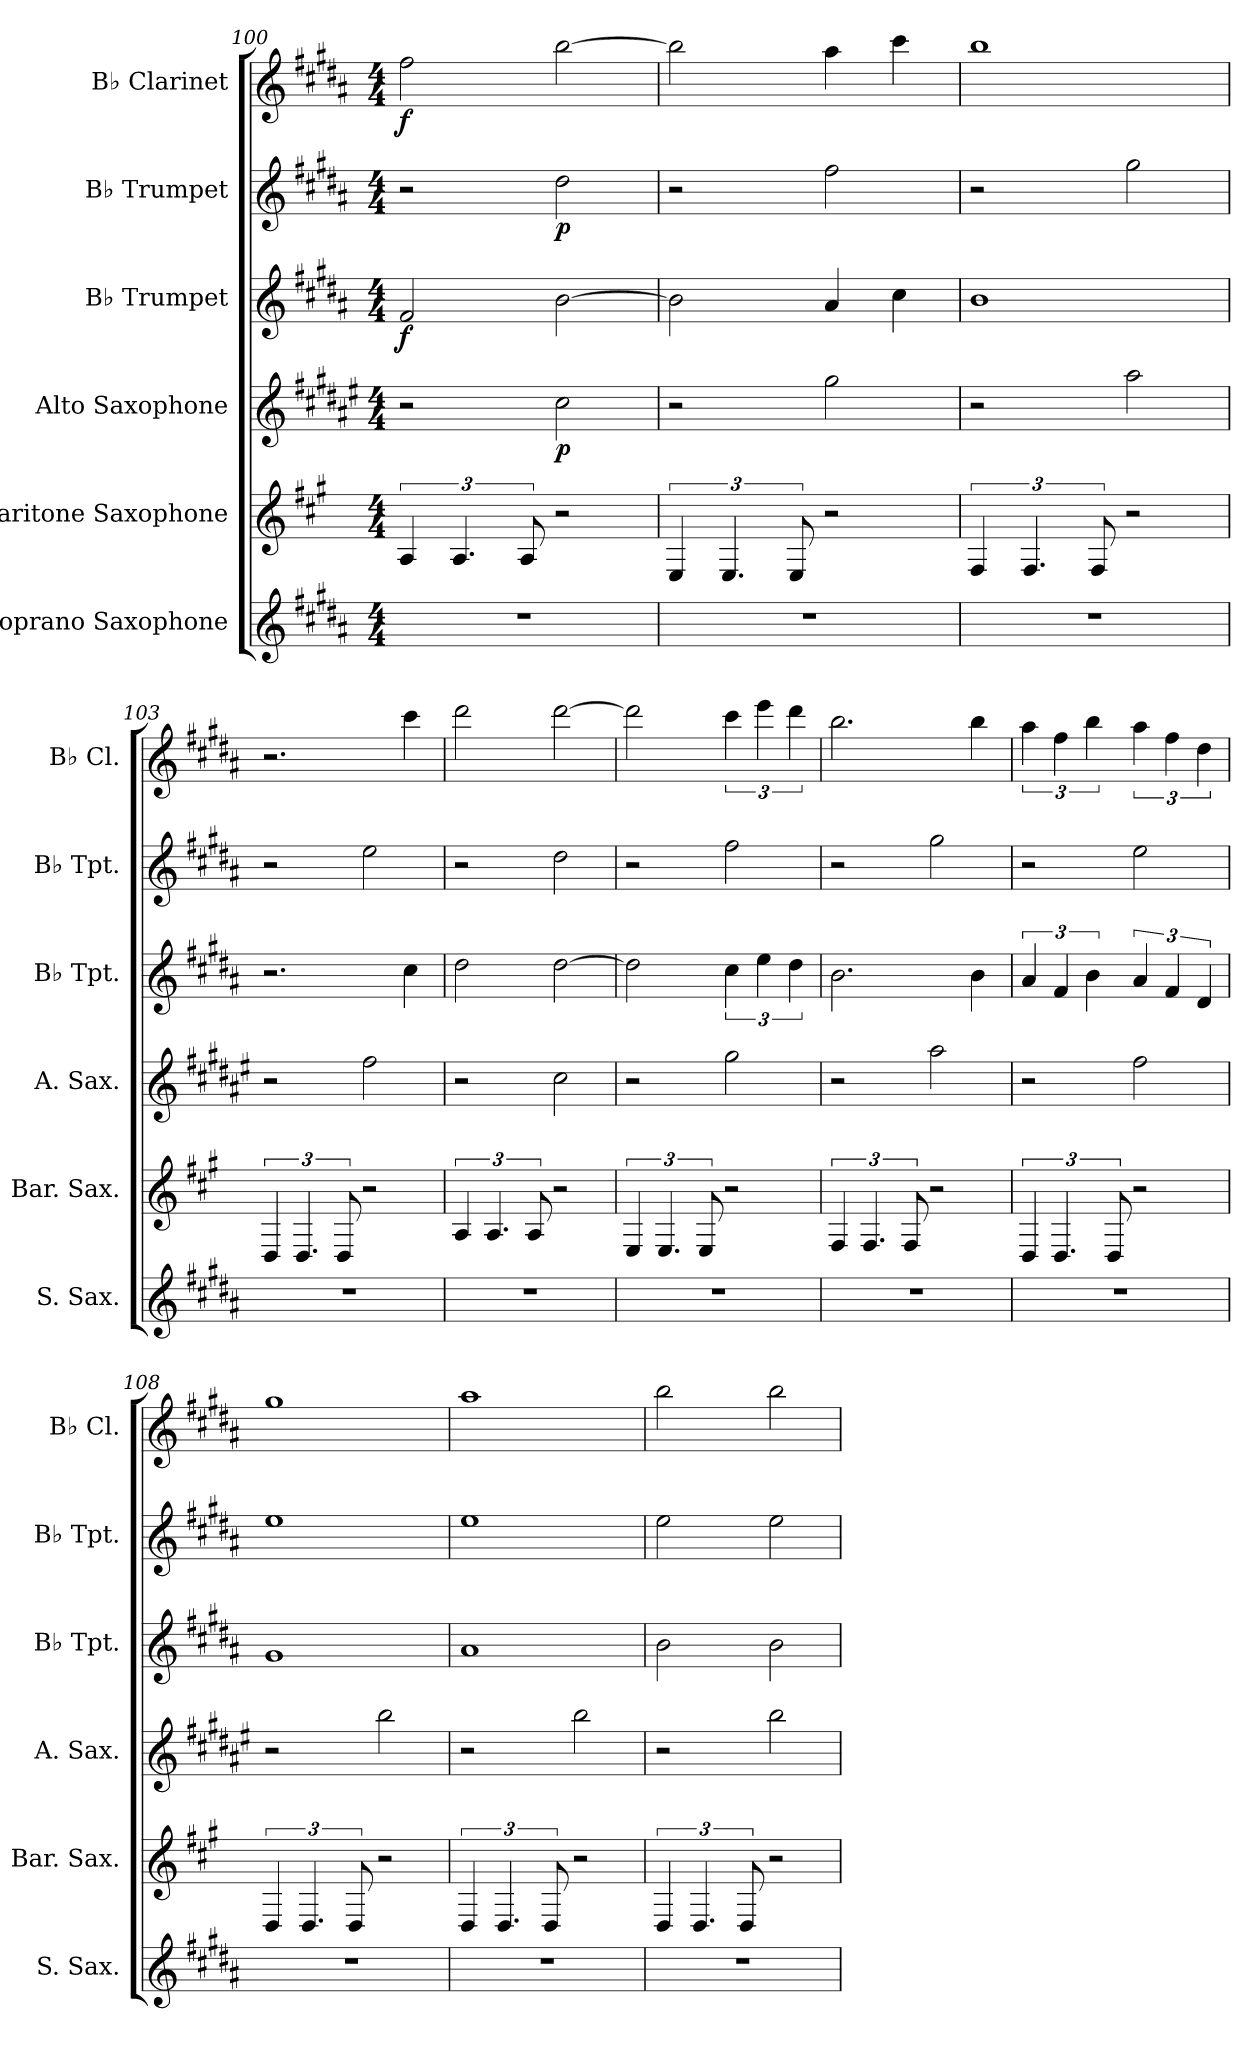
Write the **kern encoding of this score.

**kern	**kern	**kern	**dynam	**kern	**dynam	**kern	**dynam	**kern	**dynam
*part6	*part5	*part4	*part4	*part3	*part3	*part2	*part2	*part1	*part1
*staff6	*staff5	*staff4	*staff4	*staff3	*staff3	*staff2	*staff2	*staff1	*staff1
*I"Soprano Saxophone	*I"Baritone Saxophone	*I"Alto Saxophone	*	*I"B♭ Trumpet	*	*I"B♭ Trumpet	*	*I"B♭ Clarinet	*
*I'S. Sax.	*I'Bar. Sax.	*I'A. Sax.	*	*I'B♭ Tpt.	*	*I'B♭ Tpt.	*	*I'B♭ Cl.	*
!!LO:PB:g=z
*clefG2	*clefG2	*clefG2	*	*clefG2	*	*clefG2	*	*clefG2	*
*ITrd1c2	*ITrd12c21	*ITrd5c9	*	*ITrd1c2	*	*ITrd1c2	*	*ITrd1c2	*
*k[f#c#g#]	*k[f#c#g#]	*k[f#c#g#]	*	*k[f#c#g#]	*	*k[f#c#g#]	*	*k[f#c#g#]	*
*M4/4	*M4/4	*M4/4	*	*M4/4	*	*M4/4	*	*M4/4	*
=100	=100	=100	=100	=100	=100	=100	=100	=100	=100
!	!	!	!	!	!LO:DY:b	!	!	!	!LO:DY:b
1r	6AA/	2r	.	2e/	f	2r	.	2ee\	f
.	6.AA/	.	.	.	.	.	.	.	.
.	12AA/	.	.	.	.	.	.	.	.
!	!	!	!LO:DY:b	!	!	!	!LO:DY:b	!	!
.	2r	2e\	p	[2a\	.	2cc#\	p	[2aa\	.
=101	=101	=101	=101	=101	=101	=101	=101	=101	=101
1r	6EE/	2r	.	2a\]	.	2r	.	2aa\]	.
.	6.EE/	.	.	.	.	.	.	.	.
.	12EE/	.	.	.	.	.	.	.	.
.	2r	2b\	.	4g#/	.	2ee\	.	4gg#\	.
.	.	.	.	4b\	.	.	.	4bb\	.
=102	=102	=102	=102	=102	=102	=102	=102	=102	=102
1r	6FF#/	2r	.	1a	.	2r	.	1aa	.
.	6.FF#/	.	.	.	.	.	.	.	.
.	12FF#/	.	.	.	.	.	.	.	.
.	2r	2cc#\	.	.	.	2ff#\	.	.	.
=103	=103	=103	=103	=103	=103	=103	=103	=103	=103
1r	6DD/	2r	.	2.r	.	2r	.	2.r	.
.	6.DD/	.	.	.	.	.	.	.	.
.	12DD/	.	.	.	.	.	.	.	.
.	2r	2a\	.	.	.	2dd\	.	.	.
.	.	.	.	4b\	.	.	.	4bb\	.
=104	=104	=104	=104	=104	=104	=104	=104	=104	=104
1r	6AA/	2r	.	2cc#\	.	2r	.	2ccc#\	.
.	6.AA/	.	.	.	.	.	.	.	.
.	12AA/	.	.	.	.	.	.	.	.
.	2r	2e\	.	[2cc#\	.	2cc#\	.	[2ccc#\	.
=105	=105	=105	=105	=105	=105	=105	=105	=105	=105
1r	6EE/	2r	.	2cc#\]	.	2r	.	2ccc#\]	.
.	6.EE/	.	.	.	.	.	.	.	.
.	12EE/	.	.	.	.	.	.	.	.
.	2r	2b\	.	6b\	.	2ee\	.	6bb\	.
.	.	.	.	6dd\	.	.	.	6ddd\	.
.	.	.	.	6cc#\	.	.	.	6ccc#\	.
!!LO:LB:g=z
=106	=106	=106	=106	=106	=106	=106	=106	=106	=106
1r	6FF#/	2r	.	2.a\	.	2r	.	2.aa\	.
.	6.FF#/	.	.	.	.	.	.	.	.
.	12FF#/	.	.	.	.	.	.	.	.
.	2r	2cc#\	.	.	.	2ff#\	.	.	.
.	.	.	.	4a\	.	.	.	4aa\	.
=107	=107	=107	=107	=107	=107	=107	=107	=107	=107
1r	6DD/	2r	.	6g#/	.	2r	.	6gg#\	.
.	6.DD/	.	.	6e/	.	.	.	6ee\	.
.	.	.	.	6a\	.	.	.	6aa\	.
.	12DD/	.	.	.	.	.	.	.	.
.	2r	2a\	.	6g#/	.	2dd\	.	6gg#\	.
.	.	.	.	6e/	.	.	.	6ee\	.
.	.	.	.	6c#/	.	.	.	6cc#\	.
=108	=108	=108	=108	=108	=108	=108	=108	=108	=108
1r	6DD/	2r	.	1f#	.	1dd	.	1ff#	.
.	6.DD/	.	.	.	.	.	.	.	.
.	12DD/	.	.	.	.	.	.	.	.
.	2r	2dd\	.	.	.	.	.	.	.
=109	=109	=109	=109	=109	=109	=109	=109	=109	=109
1r	6DD/	2r	.	1g#	.	1dd	.	1gg#	.
.	6.DD/	.	.	.	.	.	.	.	.
.	12DD/	.	.	.	.	.	.	.	.
.	2r	2dd\	.	.	.	.	.	.	.
=110	=110	=110	=110	=110	=110	=110	=110	=110	=110
1r	6DD/	2r	.	2a\	.	2dd\	.	2aa\	.
.	6.DD/	.	.	.	.	.	.	.	.
.	12DD/	.	.	.	.	.	.	.	.
.	2r	2dd\	.	2a\	.	2dd\	.	2aa\	.
=	=	=	=	=	=	=	=	=	=
*-	*-	*-	*-	*-	*-	*-	*-	*-	*-
